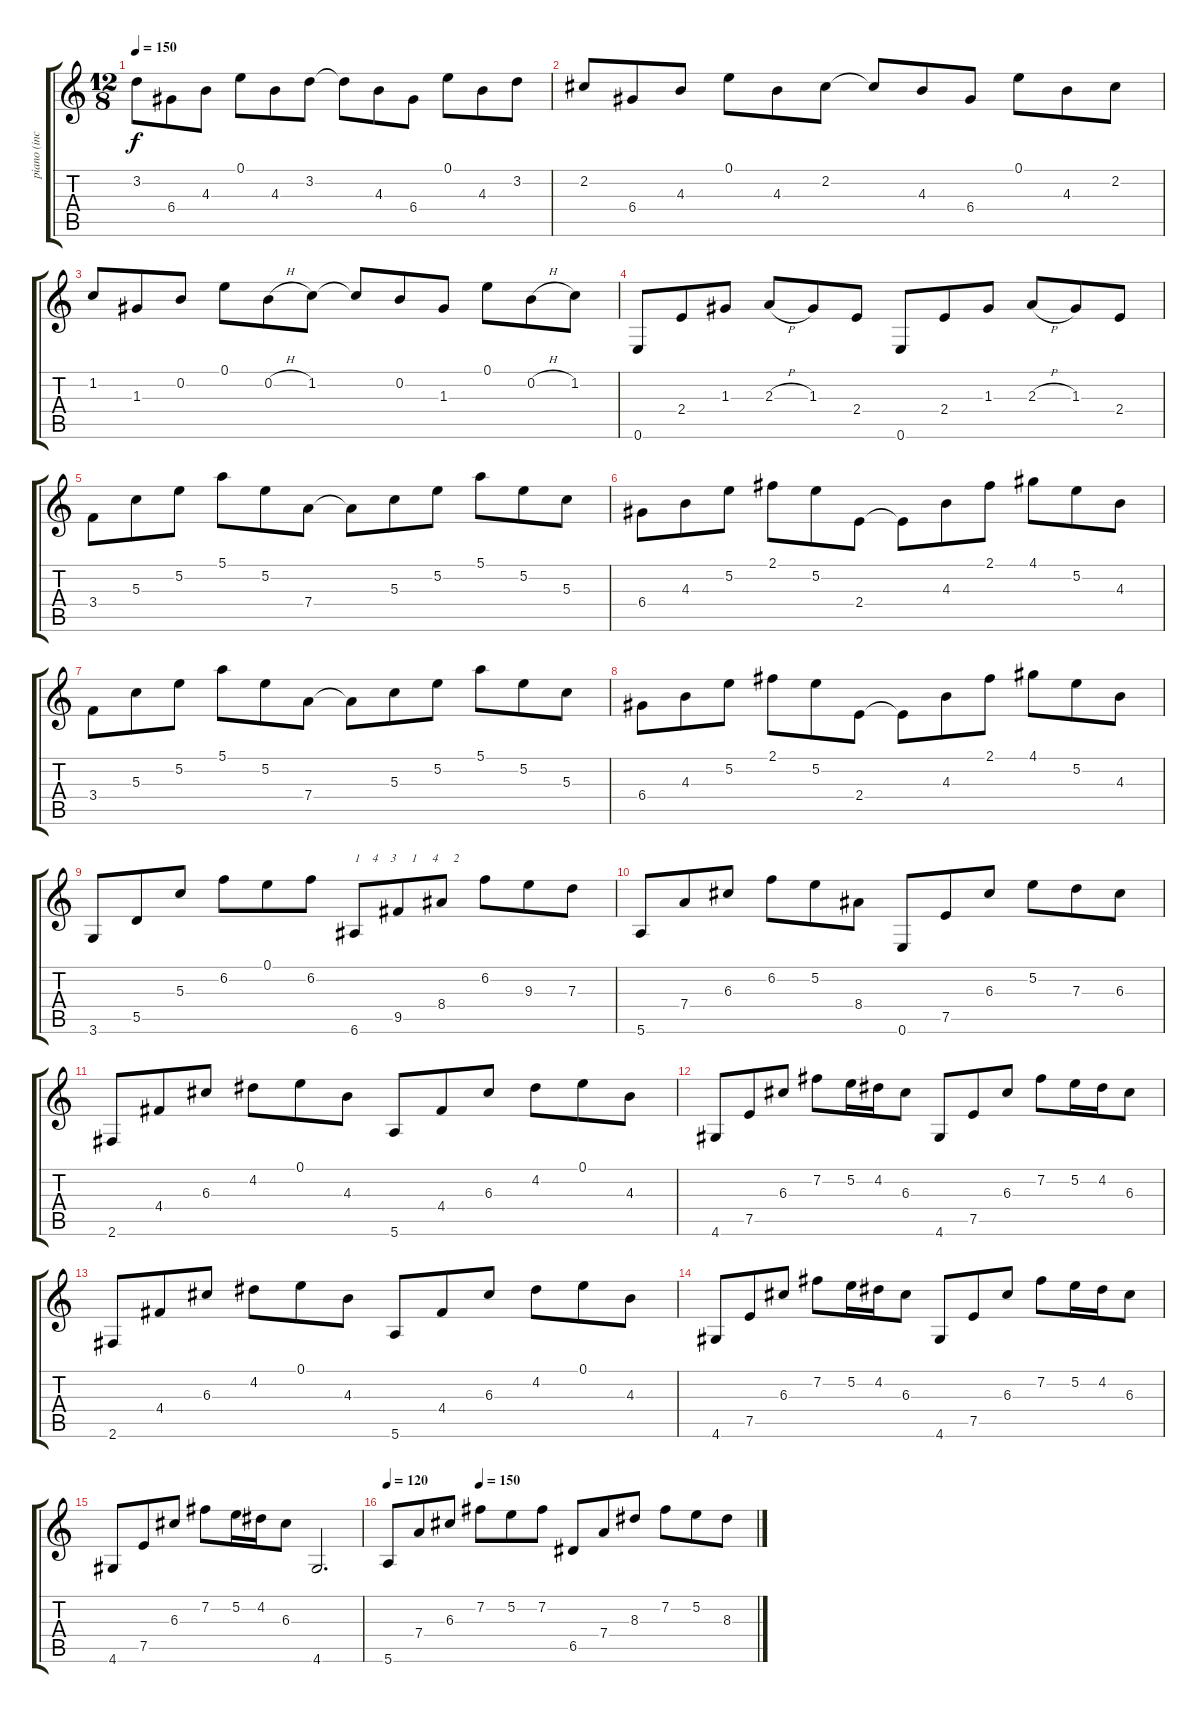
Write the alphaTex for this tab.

\track ("piano (incomplet)" "piano (inc") {instrument acousticgrandpiano}
\staff {score tabs}
\tuning (E5 B4 G4 D4 A3 E3) {hide}
\ts (12 8)
\tempo 150
\clef g2
\ks c
3.2.8{dy f} 6.4.8 4.3.8 0.1.8 4.3.8 3.2.8 3.2{t}.8 4.3.8 6.4.8 0.1.8 4.3.8 3.2.8 |
2.2.8 6.4.8 4.3.8 0.1.8 4.3.8 2.2.8 2.2{t}.8 4.3.8 6.4.8 0.1.8 4.3.8 2.2.8 |
1.2.8 1.3.8 0.2.8 0.1.8 0.2{h}.8 1.2.8 1.2{t}.8 0.2.8 1.3.8 0.1.8 0.2{h}.8 1.2.8 |
0.6.8 2.4.8 1.3.8 2.3{h}.8 1.3.8 2.4.8 0.6.8 2.4.8 1.3.8 2.3{h}.8 1.3.8 2.4.8 |
3.4.8 5.3.8 5.2.8 5.1.8 5.2.8 7.4.8 7.4{t}.8 5.3.8 5.2.8 5.1.8 5.2.8 5.3.8 |
6.4.8 4.3.8 5.2.8 2.1.8 5.2.8 2.4.8 2.4{t}.8 4.3.8 2.1.8 4.1.8 5.2.8 4.3.8 |
3.4.8 5.3.8 5.2.8 5.1.8 5.2.8 7.4.8 7.4{t}.8 5.3.8 5.2.8 5.1.8 5.2.8 5.3.8 |
6.4.8 4.3.8 5.2.8 2.1.8 5.2.8 2.4.8 2.4{t}.8 4.3.8 2.1.8 4.1.8 5.2.8 4.3.8 |
3.6.8 5.5.8 5.3.8 6.2.8 0.1.8 6.2.8 6.6.8{txt "1    4    3     1     4     2"} 9.5.8 8.4.8 6.2.8 9.3.8 7.3.8 |
5.6.8 7.4.8 6.3.8 6.2.8 5.2.8 8.4.8 0.6.8 7.5.8 6.3.8 5.2.8 7.3.8 6.3.8 |
2.6.8 4.4.8 6.3.8 4.2.8 0.1.8 4.3.8 5.6.8 4.4.8 6.3.8 4.2.8 0.1.8 4.3.8 |
4.6.8 7.5.8 6.3.8 7.2.8 5.2.16 4.2.16 6.3.8 4.6.8 7.5.8 6.3.8 7.2.8 5.2.16 4.2.16 6.3.8 |
2.6.8 4.4.8 6.3.8 4.2.8 0.1.8 4.3.8 5.6.8 4.4.8 6.3.8 4.2.8 0.1.8 4.3.8 |
4.6.8 7.5.8 6.3.8 7.2.8 5.2.16 4.2.16 6.3.8 4.6.8 7.5.8 6.3.8 7.2.8 5.2.16 4.2.16 6.3.8 |
4.6.8 7.5.8 6.3.8 7.2.8 5.2.16 4.2.16 6.3.8 4.6.2{d} |
\tempo 120
\tempo (150 0.25)
5.6.8 7.4.8 6.3.8 7.2.8 5.2.8 7.2.8 6.5.8 7.4.8 8.3.8 7.2.8 5.2.8 8.3.8
